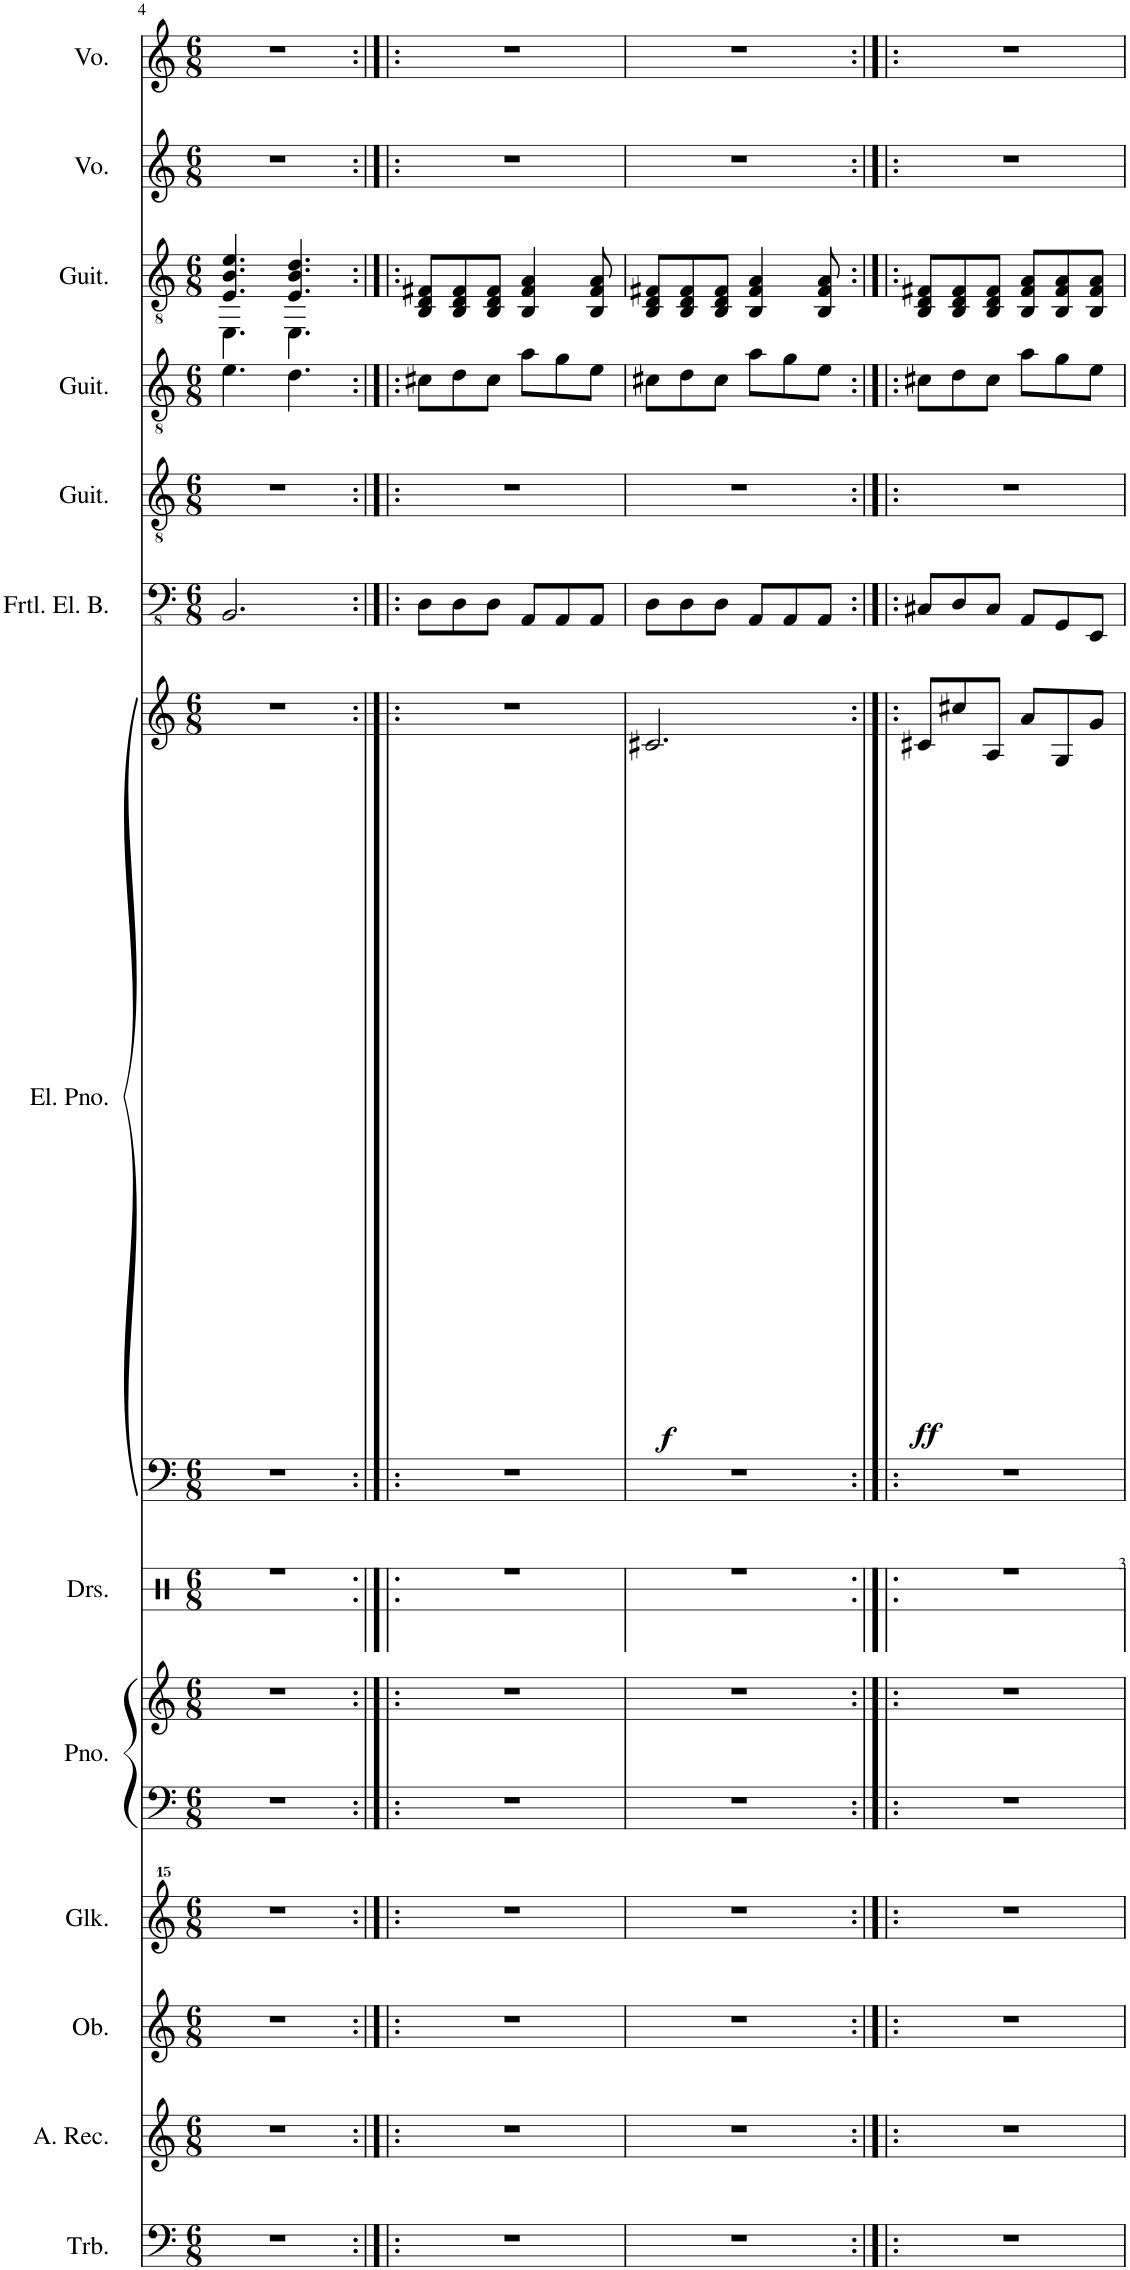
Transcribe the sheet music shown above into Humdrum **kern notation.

**kern	**kern	**kern	**kern	**kern	**kern	**kern	**kern	**kern	**dynam	**kern	**kern	**kern	**kern	**kern	**kern
*part13	*part12	*part11	*part10	*part9	*part9	*part8	*part7	*part7	*part7	*part6	*part5	*part4	*part3	*part2	*part1
*staff15	*staff14	*staff13	*staff12	*staff11	*staff10	*staff9	*staff8	*staff7	*staff7/8	*staff6	*staff5	*staff4	*staff3	*staff2	*staff1
*I"Trombone	*I"Alto Recorder	*I"Oboe	*I"Glockenspiel	*I"Piano	*	*I"Drumset	*I"Electric Piano	*	*	*I"Fretless Electric Bass	*I"Guitar	*I"Guitar	*I"Guitar	*I"Voice	*I"Voice
*I'Trb.	*I'A. Rec.	*I'Ob.	*I'Glk.	*I'Pno.	*	*I'Drs.	*I'El. Pno.	*	*	*I'Frtl. El. B.	*I'Guit.	*I'Guit.	*I'Guit.	*I'Vo.	*I'Vo.
!!LO:PB:g=z
*clefF4	*clefG2	*clefG2	*clefG^^2	*clefF4	*clefG2	*clefX	*clefF4	*clefG2	*	*clefFv4	*clefGv2	*clefGv2	*clefGv2	*clefG2	*clefG2
*k[]	*k[]	*k[]	*k[]	*k[]	*k[]	*k[]	*k[]	*k[]	*	*k[]	*k[]	*k[]	*k[]	*k[]	*k[]
*M6/8	*M6/8	*M6/8	*M6/8	*M6/8	*M6/8	*M6/8	*M6/8	*M6/8	*	*M6/8	*M6/8	*M6/8	*M6/8	*M6/8	*M6/8
=4	=4	=4	=4	=4	=4	=4	=4	=4	=4	=4	=4	=4	=4	=4	=4
*	*	*	*	*	*	*	*	*	*	*	*	*	*^	*	*
2.r	2.r	2.r	2.r	2.r	2.r	2.r	2.r	2.r	.	2.BBB/	2.r	4.e\	4.E/ 4.B/ 4.e/	4.EE\	2.r	2.r
.	.	.	.	.	.	.	.	.	.	.	.	4.d\	4.E/ 4.B/ 4.d/	4.EE\	.	.
*	*	*	*	*	*	*	*	*	*	*	*	*	*v	*v	*	*
=5:|!|:	=5:|!|:	=5:|!|:	=5:|!|:	=5:|!|:	=5:|!|:	=5:|!|:	=5:|!|:	=5:|!|:	=5:|!|:	=5:|!|:	=5:|!|:	=5:|!|:	=5:|!|:	=5:|!|:	=5:|!|:
2.r	2.r	2.r	2.r	2.r	2.r	2.r	2.r	2.r	.	8DD\L	2.r	8c#X\L	8BB/ 8D/ 8F#X/L	2.r	2.r
.	.	.	.	.	.	.	.	.	.	8DD\	.	8d\	8BB/ 8D/ 8F#/	.	.
.	.	.	.	.	.	.	.	.	.	8DD\J	.	8c#\J	8BB/ 8D/ 8F#/J	.	.
.	.	.	.	.	.	.	.	.	.	8AAA/L	.	8a\L	4BB/ 4F#/ 4A/	.	.
.	.	.	.	.	.	.	.	.	.	8AAA/	.	8g\	.	.	.
.	.	.	.	.	.	.	.	.	.	8AAA/J	.	8e\J	8BB/ 8F#/ 8A/	.	.
=6	=6	=6	=6	=6	=6	=6	=6	=6	=6	=6	=6	=6	=6	=6	=6
!	!	!	!	!	!	!	!	!	!LO:DY:b	!	!	!	!	!	!
2.r	2.r	2.r	2.r	2.r	2.r	2.r	2.r	2.c#X/	f	8DD\L	2.r	8c#X\L	8BB/ 8D/ 8F#X/L	2.r	2.r
.	.	.	.	.	.	.	.	.	.	8DD\	.	8d\	8BB/ 8D/ 8F#/	.	.
.	.	.	.	.	.	.	.	.	.	8DD\J	.	8c#\J	8BB/ 8D/ 8F#/J	.	.
.	.	.	.	.	.	.	.	.	.	8AAA/L	.	8a\L	4BB/ 4F#/ 4A/	.	.
.	.	.	.	.	.	.	.	.	.	8AAA/	.	8g\	.	.	.
.	.	.	.	.	.	.	.	.	.	8AAA/J	.	8e\J	8BB/ 8F#/ 8A/	.	.
=7:|!|:	=7:|!|:	=7:|!|:	=7:|!|:	=7:|!|:	=7:|!|:	=7:|!|:	=7:|!|:	=7:|!|:	=7:|!|:	=7:|!|:	=7:|!|:	=7:|!|:	=7:|!|:	=7:|!|:	=7:|!|:
!	!	!	!	!	!	!	!	!	!LO:DY:b	!	!	!	!	!	!
2.r	2.r	2.r	2.r	2.r	2.r	2.r	2.r	8c#X/L	ff	8CC#X/L	2.r	8c#X\L	8BB/ 8D/ 8F#X/L	2.r	2.r
.	.	.	.	.	.	.	.	8cc#X/	.	8DD/	.	8d\	8BB/ 8D/ 8F#/	.	.
.	.	.	.	.	.	.	.	8A/J	.	8CC#/J	.	8c#\J	8BB/ 8D/ 8F#/J	.	.
.	.	.	.	.	.	.	.	8a/L	.	8AAA/L	.	8a\L	8BB/ 8F#/ 8A/L	.	.
.	.	.	.	.	.	.	.	8G/	.	8GGG/	.	8g\	8BB/ 8F#/ 8A/	.	.
.	.	.	.	.	.	.	.	8g/J	.	8EEE/J	.	8e\J	8BB/ 8F#/ 8A/J	.	.
=	=	=	=	=	=	=	=	=	=	=	=	=	=	=	=
*-	*-	*-	*-	*-	*-	*-	*-	*-	*-	*-	*-	*-	*-	*-	*-
